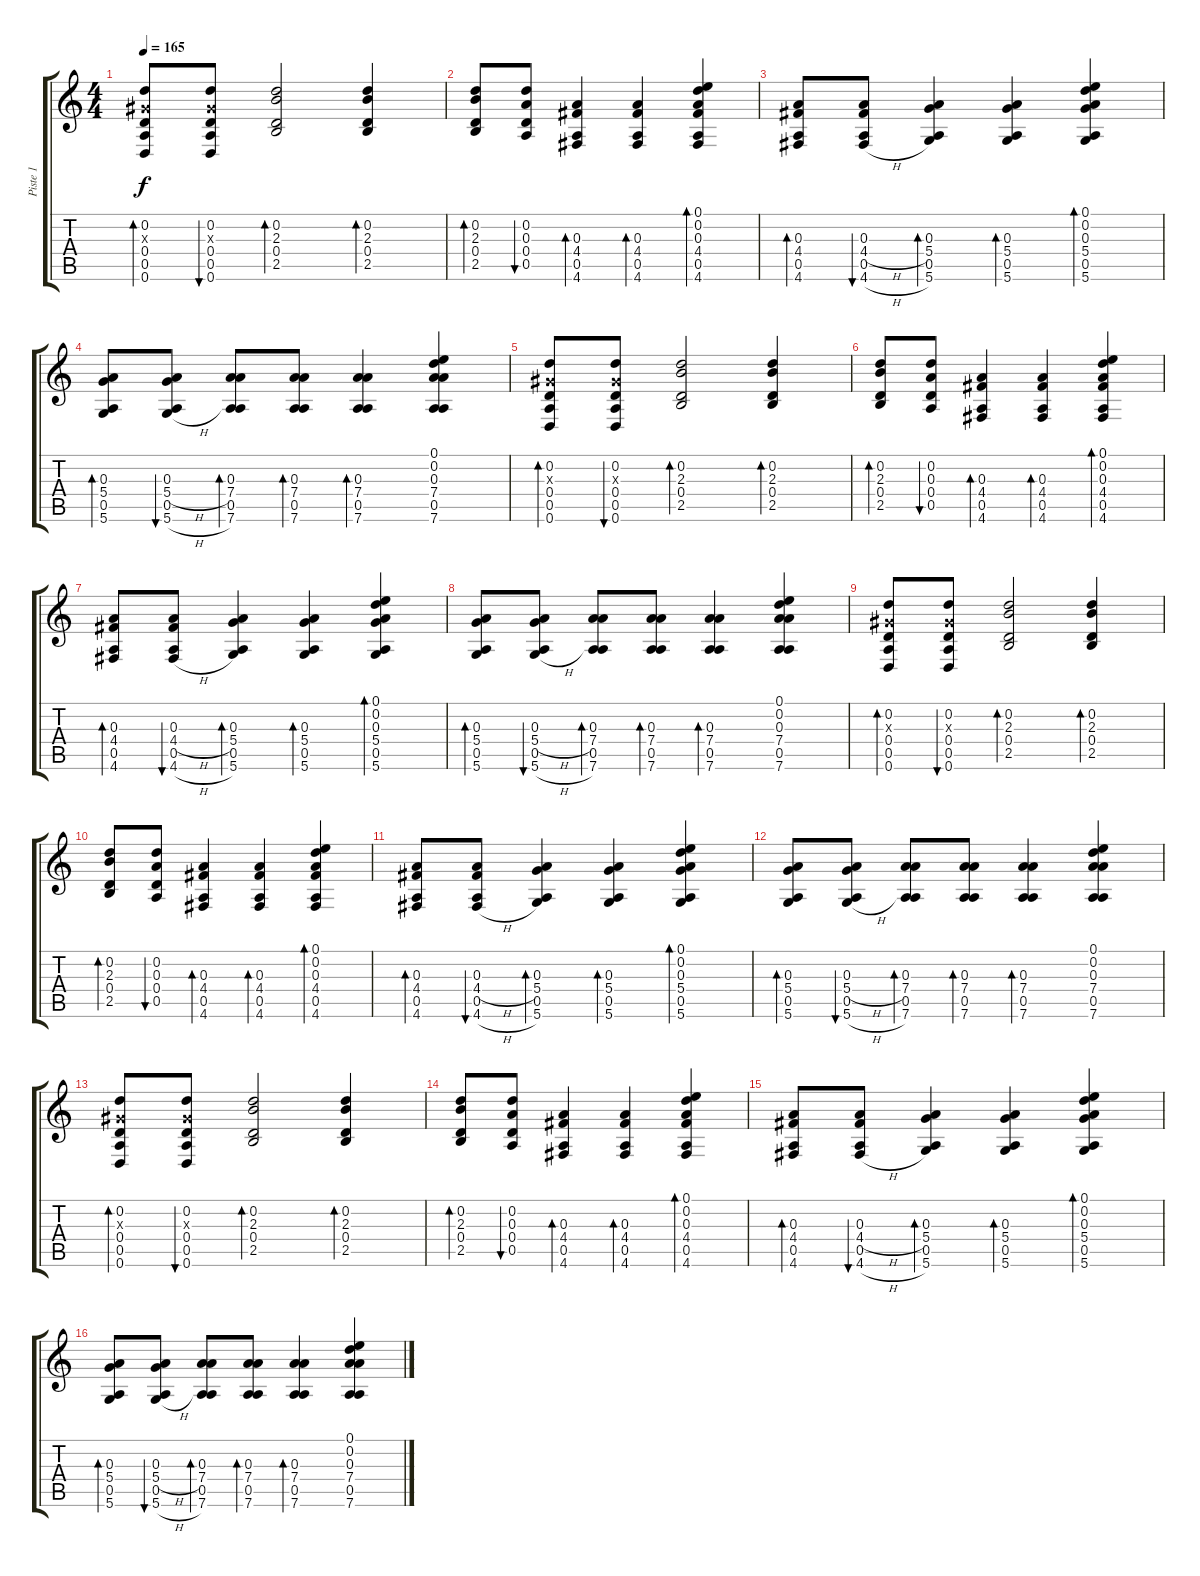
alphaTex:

\track ("Piste 1" "Piste 1") {instrument acousticguitarsteel}
\staff {score tabs}
\tuning (E4 D4 A3 D3 A2 D2) {hide}
\ts (4 4)
\tempo 165
\clef g2
\ks c
(0.2 -1.3{x} 0.4 0.5 0.6).8{bd 60 dy f} (0.2 -1.3{x} 0.4 0.5 0.6).8{bu 60} (0.2 2.3 0.4 2.5).2{bd 30} (0.2 2.3 0.4 2.5).4{bd 30} |
(0.2 2.3 0.4 2.5).8{bd 60} (0.2 0.3 0.4 0.5).8{bu 60} (0.3 4.4 0.5 4.6).4{bd 60} (0.3 4.4 0.5 4.6).4{bd 60} (0.1 0.2 0.3 4.4 0.5 4.6).4{bd 60} |
(0.3 4.4 0.5 4.6).8{bd 60} (0.3 4.4{h} 0.5 4.6{h}).8{bu 60} (0.3 5.4 0.5 5.6).4{bd 60} (0.3 5.4 0.5 5.6).4{bd 60} (0.1 0.2 0.3 5.4 0.5 5.6).4{bd 60} |
(0.3 5.4 0.5 5.6).8{bd 60} (0.3 5.4{h} 0.5 5.6{h}).8{bu 60} (0.3 7.4 0.5 7.6).8{bd 60} (0.3 7.4 0.5 7.6).8{bd 60} (0.3 7.4 0.5 7.6).4{bd 60} (0.1 0.2 0.3 7.4 0.5 7.6).4 |
(0.2 -1.3{x} 0.4 0.5 0.6).8{bd 60} (0.2 -1.3{x} 0.4 0.5 0.6).8{bu 60} (0.2 2.3 0.4 2.5).2{bd 30} (0.2 2.3 0.4 2.5).4{bd 30} |
(0.2 2.3 0.4 2.5).8{bd 60} (0.2 0.3 0.4 0.5).8{bu 60} (0.3 4.4 0.5 4.6).4{bd 60} (0.3 4.4 0.5 4.6).4{bd 60} (0.1 0.2 0.3 4.4 0.5 4.6).4{bd 60} |
(0.3 4.4 0.5 4.6).8{bd 60} (0.3 4.4{h} 0.5 4.6{h}).8{bu 60} (0.3 5.4 0.5 5.6).4{bd 60} (0.3 5.4 0.5 5.6).4{bd 60} (0.1 0.2 0.3 5.4 0.5 5.6).4{bd 60} |
(0.3 5.4 0.5 5.6).8{bd 60} (0.3 5.4{h} 0.5 5.6{h}).8{bu 60} (0.3 7.4 0.5 7.6).8{bd 60} (0.3 7.4 0.5 7.6).8{bd 60} (0.3 7.4 0.5 7.6).4{bd 60} (0.1 0.2 0.3 7.4 0.5 7.6).4 |
(0.2 -1.3{x} 0.4 0.5 0.6).8{bd 60} (0.2 -1.3{x} 0.4 0.5 0.6).8{bu 60} (0.2 2.3 0.4 2.5).2{bd 30} (0.2 2.3 0.4 2.5).4{bd 30} |
(0.2 2.3 0.4 2.5).8{bd 60} (0.2 0.3 0.4 0.5).8{bu 60} (0.3 4.4 0.5 4.6).4{bd 60} (0.3 4.4 0.5 4.6).4{bd 60} (0.1 0.2 0.3 4.4 0.5 4.6).4{bd 60} |
(0.3 4.4 0.5 4.6).8{bd 60} (0.3 4.4{h} 0.5 4.6{h}).8{bu 60} (0.3 5.4 0.5 5.6).4{bd 60} (0.3 5.4 0.5 5.6).4{bd 60} (0.1 0.2 0.3 5.4 0.5 5.6).4{bd 60} |
(0.3 5.4 0.5 5.6).8{bd 60} (0.3 5.4{h} 0.5 5.6{h}).8{bu 60} (0.3 7.4 0.5 7.6).8{bd 60} (0.3 7.4 0.5 7.6).8{bd 60} (0.3 7.4 0.5 7.6).4{bd 60} (0.1 0.2 0.3 7.4 0.5 7.6).4 |
(0.2 -1.3{x} 0.4 0.5 0.6).8{bd 60} (0.2 -1.3{x} 0.4 0.5 0.6).8{bu 60} (0.2 2.3 0.4 2.5).2{bd 30} (0.2 2.3 0.4 2.5).4{bd 30} |
(0.2 2.3 0.4 2.5).8{bd 60} (0.2 0.3 0.4 0.5).8{bu 60} (0.3 4.4 0.5 4.6).4{bd 60} (0.3 4.4 0.5 4.6).4{bd 60} (0.1 0.2 0.3 4.4 0.5 4.6).4{bd 60} |
(0.3 4.4 0.5 4.6).8{bd 60} (0.3 4.4{h} 0.5 4.6{h}).8{bu 60} (0.3 5.4 0.5 5.6).4{bd 60} (0.3 5.4 0.5 5.6).4{bd 60} (0.1 0.2 0.3 5.4 0.5 5.6).4{bd 60} |
(0.3 5.4 0.5 5.6).8{bd 60} (0.3 5.4{h} 0.5 5.6{h}).8{bu 60} (0.3 7.4 0.5 7.6).8{bd 60} (0.3 7.4 0.5 7.6).8{bd 60} (0.3 7.4 0.5 7.6).4{bd 60} (0.1 0.2 0.3 7.4 0.5 7.6).4
